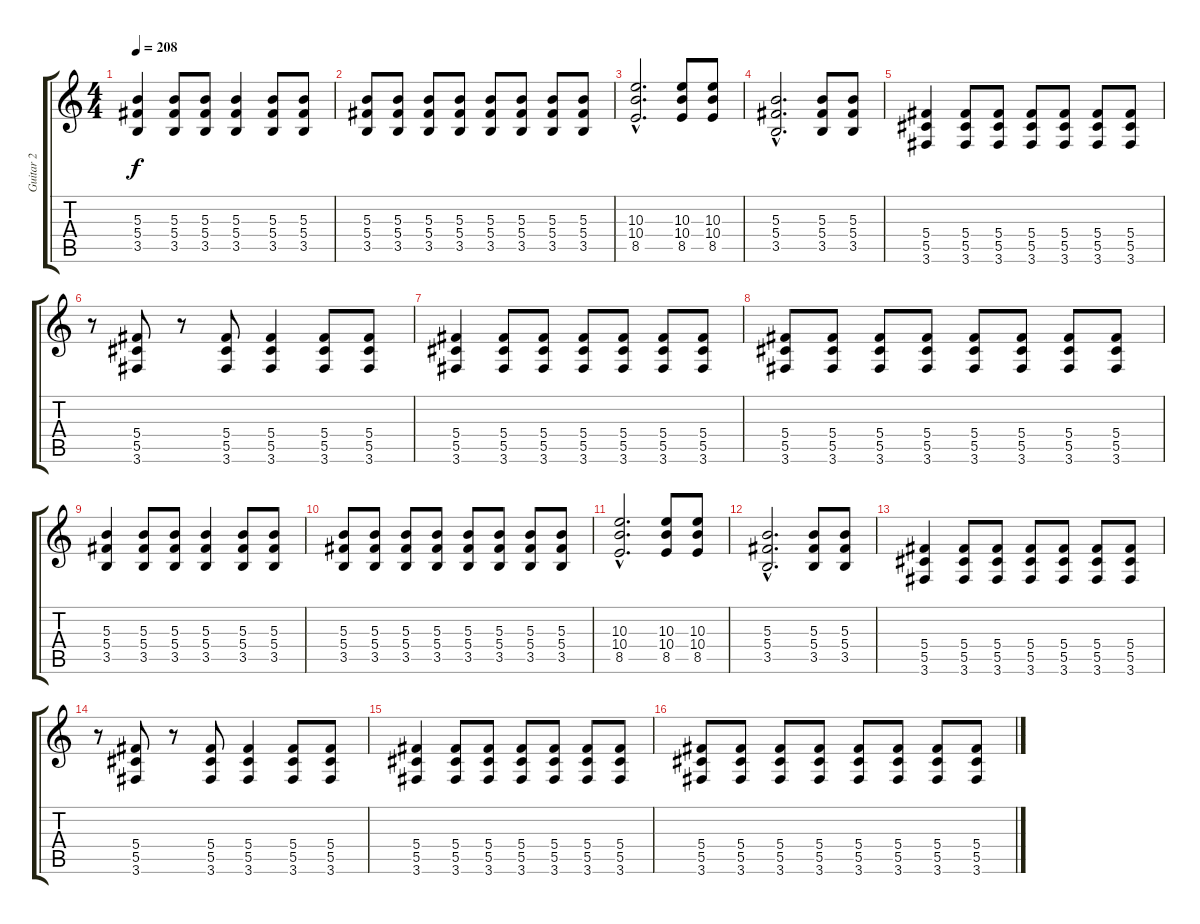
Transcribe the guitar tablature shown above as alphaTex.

\track ("Guitar 2" "Guitar 2") {instrument distortionguitar}
\staff {score tabs}
\tuning (Eb4 Bb3 Gb3 Db3 Ab2 Eb2) {hide}
\ts (4 4)
\tempo 208
\clef g2
\ks c
(5.3 5.4 3.5).4{dy f} (5.3 5.4 3.5).8 (5.3 5.4 3.5).8 (5.3 5.4 3.5).4 (5.3 5.4 3.5).8 (5.3 5.4 3.5).8 |
(5.3 5.4 3.5).8 (5.3 5.4 3.5).8 (5.3 5.4 3.5).8 (5.3 5.4 3.5).8 (5.3 5.4 3.5).8 (5.3 5.4 3.5).8 (5.3 5.4 3.5).8 (5.3 5.4 3.5).8 |
(10.3{hac} 10.4{hac} 8.5{hac}).2{d} (10.3 10.4 8.5).8 (10.3 10.4 8.5).8 |
(5.3{hac} 5.4{hac} 3.5{hac}).2{d} (5.3 5.4 3.5).8 (5.3 5.4 3.5).8 |
(5.4 5.5 3.6).4 (5.4 5.5 3.6).8 (5.4 5.5 3.6).8 (5.4 5.5 3.6).8 (5.4 5.5 3.6).8 (5.4 5.5 3.6).8 (5.4 5.5 3.6).8 |
r.8 (5.4 5.5 3.6).8 r.8 (5.4 5.5 3.6).8 (5.4 5.5 3.6).4 (5.4 5.5 3.6).8 (5.4 5.5 3.6).8 |
(5.4 5.5 3.6).4 (5.4 5.5 3.6).8 (5.4 5.5 3.6).8 (5.4 5.5 3.6).8 (5.4 5.5 3.6).8 (5.4 5.5 3.6).8 (5.4 5.5 3.6).8 |
(5.4 5.5 3.6).8 (5.4 5.5 3.6).8 (5.4 5.5 3.6).8 (5.4 5.5 3.6).8 (5.4 5.5 3.6).8 (5.4 5.5 3.6).8 (5.4 5.5 3.6).8 (5.4 5.5 3.6).8 |
(5.3 5.4 3.5).4 (5.3 5.4 3.5).8 (5.3 5.4 3.5).8 (5.3 5.4 3.5).4 (5.3 5.4 3.5).8 (5.3 5.4 3.5).8 |
(5.3 5.4 3.5).8 (5.3 5.4 3.5).8 (5.3 5.4 3.5).8 (5.3 5.4 3.5).8 (5.3 5.4 3.5).8 (5.3 5.4 3.5).8 (5.3 5.4 3.5).8 (5.3 5.4 3.5).8 |
(10.3{hac} 10.4{hac} 8.5{hac}).2{d} (10.3 10.4 8.5).8 (10.3 10.4 8.5).8 |
(5.3{hac} 5.4{hac} 3.5{hac}).2{d} (5.3 5.4 3.5).8 (5.3 5.4 3.5).8 |
(5.4 5.5 3.6).4 (5.4 5.5 3.6).8 (5.4 5.5 3.6).8 (5.4 5.5 3.6).8 (5.4 5.5 3.6).8 (5.4 5.5 3.6).8 (5.4 5.5 3.6).8 |
r.8 (5.4 5.5 3.6).8 r.8 (5.4 5.5 3.6).8 (5.4 5.5 3.6).4 (5.4 5.5 3.6).8 (5.4 5.5 3.6).8 |
(5.4 5.5 3.6).4 (5.4 5.5 3.6).8 (5.4 5.5 3.6).8 (5.4 5.5 3.6).8 (5.4 5.5 3.6).8 (5.4 5.5 3.6).8 (5.4 5.5 3.6).8 |
(5.4 5.5 3.6).8 (5.4 5.5 3.6).8 (5.4 5.5 3.6).8 (5.4 5.5 3.6).8 (5.4 5.5 3.6).8 (5.4 5.5 3.6).8 (5.4 5.5 3.6).8 (5.4 5.5 3.6).8
